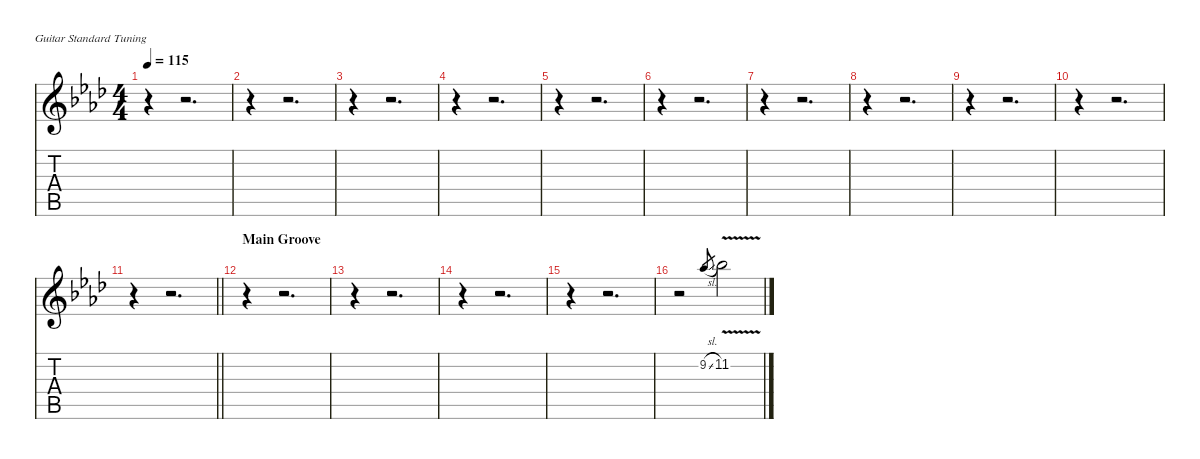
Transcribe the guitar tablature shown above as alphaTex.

\defaultSystemsLayout 4
\hideDynamics
\bracketExtendMode nobrackets
\singleTrackTrackNamePolicy hidden
\multiTrackTrackNamePolicy hidden
\firstSystemTrackNameMode fullname
\firstSystemTrackNameOrientation horizontal
\otherSystemsTrackNameOrientation horizontal
\track ("Lead Gtr" "dist.guit.") {instrument distortionguitar}
\staff {score tabs}
\tuning (E4 B3 G3 D3 A2 E2)
\ts (4 4)
\tempo 115
\clef g2
\ks ab
r.4{dy mf beam Down} r.2{d beam Down} |
r.4{beam Down} r.2{d beam Down} |
r.4{beam Down} r.2{d beam Down} |
r.4{beam Down} r.2{d beam Down} |
r.4{beam Down} r.2{d beam Down} |
r.4{beam Down} r.2{d beam Down} |
r.4{beam Down} r.2{d beam Down} |
r.4{beam Down} r.2{d beam Down} |
r.4{beam Down} r.2{d beam Down} |
r.4{beam Down} r.2{d beam Down} |
\barLineRight lightlight
r.4{beam Down} r.2{d beam Down} |
\section ("" "Main Groove")
r.4{beam Down} r.2{d beam Down} |
r.4{beam Down} r.2{d beam Down} |
r.4{beam Down} r.2{d beam Down} |
r.4{beam Down} r.2{d beam Down} |
r.2{beam Down} 9.2{sl acc b}.8{gr beam Up} 11.2{v acc b}.2{dy f beam Down}
